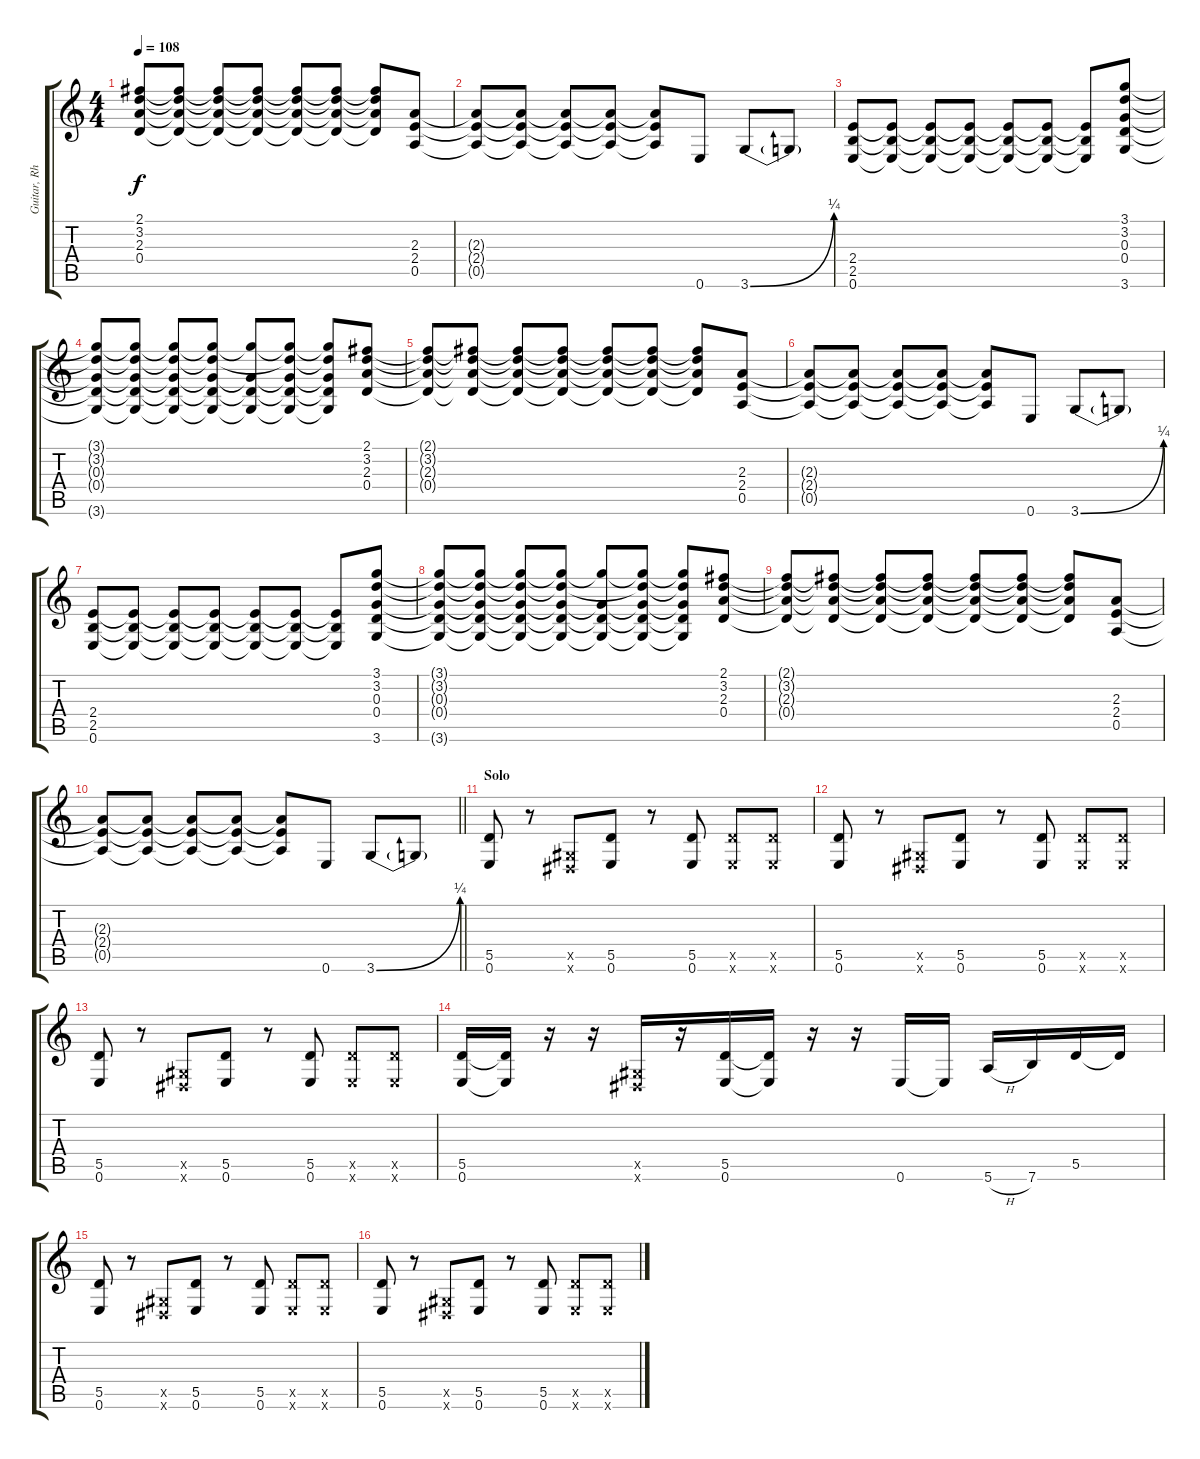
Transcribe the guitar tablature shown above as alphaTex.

\track ("Guitar, Rhythm" "Guitar, Rh") {mute instrument distortionguitar}
\staff {score tabs}
\tuning (E4 B3 G3 D3 A2 E2) {hide}
\ts (4 4)
\tempo 108
\clef g2
\ks c
(2.1{t} 3.2{t} 2.3{t} 0.4{t}).8{dy f} (2.1{t} 3.2{t} 2.3{t} 0.4{t}).8 (2.1{t} 3.2{t} 2.3{t} 0.4{t}).8 (2.1{t} 3.2{t} 2.3{t} 0.4{t}).8 (2.1{t} 3.2{t} 2.3{t} 0.4{t}).8 (2.1{t} 3.2{t} 2.3{t} 0.4{t}).8 (2.1{t} 3.2{t} 2.3{t} 0.4{t}).8 (2.3 2.4 0.5).8 |
(2.3{t} 2.4{t} 0.5{t}).8 (2.3{t} 2.4{t} 0.5{t}).8 (2.3{t} 2.4{t} 0.5{t}).8 (2.3{t} 2.4{t} 0.5{t}).8 (2.3{t} 2.4{t} 0.5{t}).8 0.6.8 3.6{be (bend 0 0 60 1)}.8 3.6{t}.8 |
(2.4 2.5 0.6).8 (2.4{t} 2.5{t} 0.6{t}).8 (2.4{t} 2.5{t} 0.6{t}).8 (2.4{t} 2.5{t} 0.6{t}).8 (2.4{t} 2.5{t} 0.6{t}).8 (2.4{t} 2.5{t} 0.6{t}).8 (2.4{t} 2.5{t} 0.6{t}).8 (3.1 3.2 0.3 0.4 3.6).8 |
(3.1{t} 3.2{t} 0.3{t} 0.4{t} 3.6{t}).8 (3.1{t} 3.2{t} 0.3{t} 0.4{t} 3.6{t}).8 (3.1{t} 3.2{t} 0.3{t} 0.4{t} 3.6{t}).8 (3.1{t} 3.2{t} 0.3{t} 0.4{t} 3.6{t}).8 (3.1{t} 0.3{t} 0.4{t} 3.6{t}).8 (3.1{t} 3.2{t} 0.3{t} 0.4{t} 3.6{t}).8 (3.1{t} 3.2{t} 0.3{t} 0.4{t} 3.6{t}).8 (2.1 3.2 2.3 0.4).8 |
(2.1{t} 3.2{t} 2.3{t} 0.4{t}).8 (2.1{t} 3.2{t} 2.3{t} 0.4{t}).8 (2.1{t} 3.2{t} 2.3{t} 0.4{t}).8 (2.1{t} 3.2{t} 2.3{t} 0.4{t}).8 (2.1{t} 3.2{t} 2.3{t} 0.4{t}).8 (2.1{t} 3.2{t} 2.3{t} 0.4{t}).8 (2.1{t} 3.2{t} 2.3{t} 0.4{t}).8 (2.3 2.4 0.5).8 |
(2.3{t} 2.4{t} 0.5{t}).8 (2.3{t} 2.4{t} 0.5{t}).8 (2.3{t} 2.4{t} 0.5{t}).8 (2.3{t} 2.4{t} 0.5{t}).8 (2.3{t} 2.4{t} 0.5{t}).8 0.6.8 3.6{be (bend 0 0 60 1)}.8 3.6{t}.8 |
(2.4 2.5 0.6).8 (2.4{t} 2.5{t} 0.6{t}).8 (2.4{t} 2.5{t} 0.6{t}).8 (2.4{t} 2.5{t} 0.6{t}).8 (2.4{t} 2.5{t} 0.6{t}).8 (2.4{t} 2.5{t} 0.6{t}).8 (2.4{t} 2.5{t} 0.6{t}).8 (3.1 3.2 0.3 0.4 3.6).8 |
(3.1{t} 3.2{t} 0.3{t} 0.4{t} 3.6{t}).8 (3.1{t} 3.2{t} 0.3{t} 0.4{t} 3.6{t}).8 (3.1{t} 3.2{t} 0.3{t} 0.4{t} 3.6{t}).8 (3.1{t} 3.2{t} 0.3{t} 0.4{t} 3.6{t}).8 (3.1{t} 0.3{t} 0.4{t} 3.6{t}).8 (3.1{t} 3.2{t} 0.3{t} 0.4{t} 3.6{t}).8 (3.1{t} 3.2{t} 0.3{t} 0.4{t} 3.6{t}).8 (2.1 3.2 2.3 0.4).8 |
(2.1{t} 3.2{t} 2.3{t} 0.4{t}).8 (2.1{t} 3.2{t} 2.3{t} 0.4{t}).8 (2.1{t} 3.2{t} 2.3{t} 0.4{t}).8 (2.1{t} 3.2{t} 2.3{t} 0.4{t}).8 (2.1{t} 3.2{t} 2.3{t} 0.4{t}).8 (2.1{t} 3.2{t} 2.3{t} 0.4{t}).8 (2.1{t} 3.2{t} 2.3{t} 0.4{t}).8 (2.3 2.4 0.5).8 |
\barLineRight lightlight
(2.3{t} 2.4{t} 0.5{t}).8 (2.3{t} 2.4{t} 0.5{t}).8 (2.3{t} 2.4{t} 0.5{t}).8 (2.3{t} 2.4{t} 0.5{t}).8 (2.3{t} 2.4{t} 0.5{t}).8 0.6.8 3.6{be (bend 0 0 60 1)}.8 3.6{t}.8 |
\section ("" "Solo")
(5.5 0.6).8 r.8 (-1.5{x} -1.6{x}).8 (5.5 0.6).8 r.8 (5.5 0.6).8 (5.5{x} 0.6{x}).8 (5.5{x} 0.6{x}).8 |
(5.5 0.6).8 r.8 (-1.5{x} -1.6{x}).8 (5.5 0.6).8 r.8 (5.5 0.6).8 (5.5{x} 0.6{x}).8 (5.5{x} 0.6{x}).8 |
(5.5 0.6).8 r.8 (-1.5{x} -1.6{x}).8 (5.5 0.6).8 r.8 (5.5 0.6).8 (5.5{x} 0.6{x}).8 (5.5{x} 0.6{x}).8 |
(5.5 0.6).16 (5.5{t} 0.6{t}).16 r.16 r.16 (-1.5{x} -1.6{x}).16 r.16 (5.5 0.6).16 (5.5{t} 0.6{t}).16 r.16 r.16 0.6.16 0.6{t}.16 5.6{h}.16 7.6.16 5.5.16 5.5{t}.16 |
(5.5 0.6).8 r.8 (-1.5{x} -1.6{x}).8 (5.5 0.6).8 r.8 (5.5 0.6).8 (5.5{x} 0.6{x}).8 (5.5{x} 0.6{x}).8 |
(5.5 0.6).8 r.8 (-1.5{x} -1.6{x}).8 (5.5 0.6).8 r.8 (5.5 0.6).8 (5.5{x} 0.6{x}).8 (5.5{x} 0.6{x}).8
